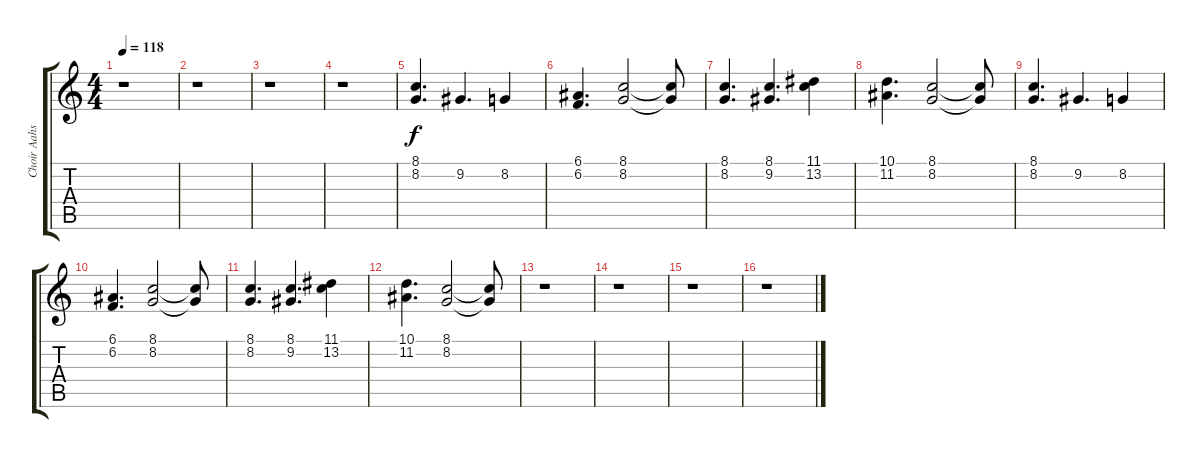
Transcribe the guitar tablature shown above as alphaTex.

\track ("Choir Aahs" "Choir Aahs") {instrument choiraahs}
\staff {score tabs}
\tuning (E4 B3 G3 D3 A2 E2) {hide}
\ts (4 4)
\tempo 118
\clef g2
\ks c
r.1{dy f} |
r.1 |
r.1 |
r.1 |
(8.1 8.2).4{d} 9.2.4{d} 8.2.4 |
(6.1 6.2).4{d} (8.1 8.2).2 (8.1{t} 8.2{t}).8 |
(8.1 8.2).4{d} (8.1 9.2).4{d} (11.1 13.2).4 |
(10.1 11.2).4{d} (8.1 8.2).2 (8.1{t} 8.2{t}).8 |
(8.1 8.2).4{d} 9.2.4{d} 8.2.4 |
(6.1 6.2).4{d} (8.1 8.2).2 (8.1{t} 8.2{t}).8 |
(8.1 8.2).4{d} (8.1 9.2).4{d} (11.1 13.2).4 |
(10.1 11.2).4{d} (8.1 8.2).2 (8.1{t} 8.2{t}).8 |
r.1 |
r.1 |
r.1 |
r.1
